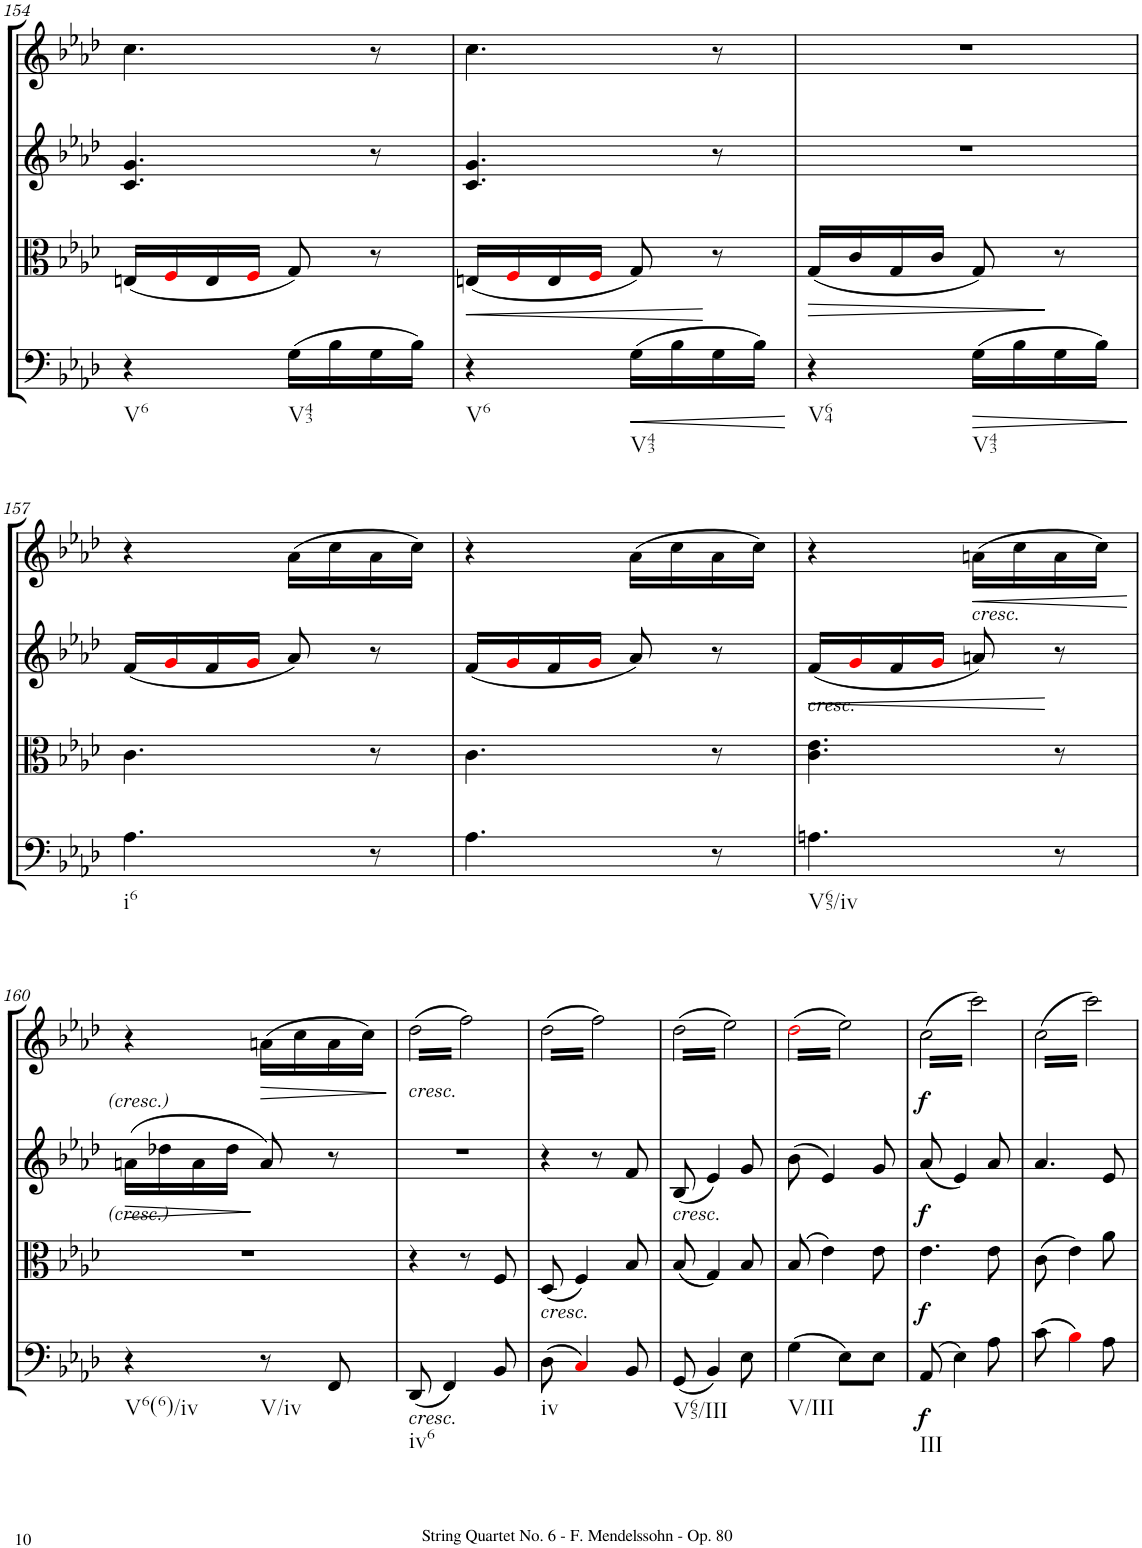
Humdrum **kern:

**kern	**dynam	**kern	**dynam	**kern	**dynam	**kern	**dynam
*part4	*part4	*part3	*part3	*part2	*part2	*part1	*part1
*staff4	*staff4	*staff3	*staff3	*staff2	*staff2	*staff1	*staff1
*I"Violoncello	*	*I"Viola	*	*I"Violino II	*	*I"Violino I	*
*I'Vc	*	*I'Vla	*	*I'Vln	*	*I'Vln	*
!!LO:PB:g=z
*clefF4	*	*clefC3	*	*clefG2	*	*clefG2	*
*k[b-e-a-d-]	*	*k[b-e-a-d-]	*	*k[b-e-a-d-]	*	*k[b-e-a-d-]	*
*M2/4	*	*M2/4	*	*M2/4	*	*M2/4	*
=154	=154	=154	=154	=154	=154	=154	=154
4r	.	(16En/LL	.	4.c/ 4.g/	.	4.cc\	.
.	.	16Fi/	.	.	.	.	.
.	.	16E/	.	.	.	.	.
.	.	16Fi/JJ	.	.	.	.	.
(16G\LL	.	8G/)	.	.	.	.	.
16B-\	.	.	.	.	.	.	.
16G\	.	8r	.	8r	.	8r	.
16B-\JJ)	.	.	.	.	.	.	.
=155	=155	=155	=155	=155	=155	=155	=155
!	!	!	!LO:HP:b	!	!	!	!
4r	.	(16En/LL	<	4.c/ 4.g/	.	4.cc\	.
.	.	16Fi/	.	.	.	.	.
.	.	16E/	.	.	.	.	.
.	.	16Fi/JJ	.	.	.	.	.
!	!LO:HP:b	!	!	!	!	!	!
(16G\LL	<	8G/)	.	.	.	.	.
16B-\	.	.	.	.	.	.	.
16G\	.	8r	[	8r	.	8r	.
16B-\JJ)	.	.	.	.	.	.	.
.	[	.	.	.	.	.	.
=156	=156	=156	=156	=156	=156	=156	=156
!	!	!	!LO:HP:b	!	!	!	!
4r	.	(16G/LL	>	2r	.	2r	.
.	.	16c/	.	.	.	.	.
.	.	16G/	.	.	.	.	.
.	.	16c/JJ	.	.	.	.	.
!	!LO:HP:b	!	!	!	!	!	!
(16G\LL	>	8G/)	.	.	.	.	.
16B-\	.	.	.	.	.	.	.
16G\	.	8r	]	.	.	.	.
16B-\JJ)	.	.	.	.	.	.	.
.	]	.	.	.	.	.	.
!!LO:LB:g=z
=157	=157	=157	=157	=157	=157	=157	=157
4.A-\	.	4.c\	.	(16f/LL	.	4r	.
.	.	.	.	16gi/	.	.	.
.	.	.	.	16f/	.	.	.
.	.	.	.	16gi/JJ	.	.	.
.	.	.	.	8a-/)	.	(16a-\LL	.
.	.	.	.	.	.	16cc\	.
8r	.	8r	.	8r	.	16a-\	.
.	.	.	.	.	.	16cc\JJ)	.
=158	=158	=158	=158	=158	=158	=158	=158
4.A-\	.	4.c\	.	(16f/LL	.	4r	.
.	.	.	.	16gi/	.	.	.
.	.	.	.	16f/	.	.	.
.	.	.	.	16gi/JJ	.	.	.
.	.	.	.	8a-/)	.	(16a-\LL	.
.	.	.	.	.	.	16cc\	.
8r	.	8r	.	8r	.	16a-\	.
.	.	.	.	.	.	16cc\JJ)	.
=159	=159	=159	=159	=159	=159	=159	=159
!	!	!	!	!LO:TX:b:i:t=cresc.	!	!	!
!	!	!	!	!	!LO:HP:b	!	!
4.An\	.	4.c\ 4.e-\	.	(16f/LL	<	4r	.
.	.	.	.	16gi/	.	.	.
.	.	.	.	16f/	.	.	.
.	.	.	.	16gi/JJ	.	.	.
!	!	!	!	!	!	!LO:TX:b:i:t=cresc.	!
!	!	!	!	!	!	!	!LO:HP:b
.	.	.	.	8an/)	.	(16an\LL	<
.	.	.	.	.	.	16cc\	.
8r	.	8r	.	8r	[	16a\	.
.	.	.	.	.	.	16cc\JJ)	.
.	.	.	.	.	.	.	[
!!LO:LB:g=z
=160	=160	=160	=160	=160	=160	=160	=160
!	!	!	!	!	!LO:HP:b	!	!
4r	.	2r	.	(16an\LL	>	4r	.
.	.	.	.	16dd-X\	.	.	.
.	.	.	.	16a\	.	.	.
.	.	.	.	16dd-\JJ	.	.	.
!	!	!	!	!	!	!	!LO:HP:b
8r	.	.	.	8a/)	]	(16an\LL	>
.	.	.	.	.	.	16cc\	.
8FF/	.	.	.	8r	.	16a\	.
.	.	.	.	.	.	16cc\JJ)	.
.	.	.	.	.	.	.	]
=161	=161	=161	=161	=161	=161	=161	=161
!	!	!	!	!	!	!LO:TX:b:i:t=cresc.	!
!LO:TX:b:i:t=cresc.	!	!	!	!	!	!	!
*	*	*	*	*	*	*tremolo	*
(8DD-/	.	4r	.	2r	.	(32dd-\LLL	.
.	.	.	.	.	.	32ff\)	.
.	.	.	.	.	.	32dd-\	.
.	.	.	.	.	.	32ff\)	.
4FF/)	.	.	.	.	.	32dd-\	.
.	.	.	.	.	.	32ff\)	.
.	.	.	.	.	.	32dd-\	.
.	.	.	.	.	.	32ff\)	.
.	.	8r	.	.	.	32dd-\	.
.	.	.	.	.	.	32ff\)	.
.	.	.	.	.	.	32dd-\	.
.	.	.	.	.	.	32ff\)	.
8BB-/	.	8F/	.	.	.	32dd-\	.
.	.	.	.	.	.	32ff\)	.
.	.	.	.	.	.	32dd-\	.
.	.	.	.	.	.	32ff\)JJJ	.
=162	=162	=162	=162	=162	=162	=162	=162
!	!	!LO:TX:b:i:t=cresc.	!	!	!	!	!
(8D-\	.	(8D-/	.	4r	.	(32dd-\LLL	.
.	.	.	.	.	.	32ff\)	.
.	.	.	.	.	.	32dd-\	.
.	.	.	.	.	.	32ff\)	.
4Ci/)	.	4F/)	.	.	.	32dd-\	.
.	.	.	.	.	.	32ff\)	.
.	.	.	.	.	.	32dd-\	.
.	.	.	.	.	.	32ff\)	.
.	.	.	.	8r	.	32dd-\	.
.	.	.	.	.	.	32ff\)	.
.	.	.	.	.	.	32dd-\	.
.	.	.	.	.	.	32ff\)	.
8BB-/	.	8B-/	.	8f/	.	32dd-\	.
.	.	.	.	.	.	32ff\)	.
.	.	.	.	.	.	32dd-\	.
.	.	.	.	.	.	32ff\)JJJ	.
=163	=163	=163	=163	=163	=163	=163	=163
!	!	!	!	!LO:TX:b:i:t=cresc.	!	!	!
(8GG/	.	(8B-/	.	(8B-/	.	(32dd-\LLL	.
.	.	.	.	.	.	32ee-\)	.
.	.	.	.	.	.	32dd-\	.
.	.	.	.	.	.	32ee-\)	.
4BB-/)	.	4G/)	.	4e-/)	.	32dd-\	.
.	.	.	.	.	.	32ee-\)	.
.	.	.	.	.	.	32dd-\	.
.	.	.	.	.	.	32ee-\)	.
.	.	.	.	.	.	32dd-\	.
.	.	.	.	.	.	32ee-\)	.
.	.	.	.	.	.	32dd-\	.
.	.	.	.	.	.	32ee-\)	.
8E-\	.	8B-/	.	8g/	.	32dd-\	.
.	.	.	.	.	.	32ee-\)	.
.	.	.	.	.	.	32dd-\	.
.	.	.	.	.	.	32ee-\)JJJ	.
=164	=164	=164	=164	=164	=164	=164	=164
(4G\	.	(8B-/	.	(8b-\	.	(32dd-i\LLL	.
.	.	.	.	.	.	32ee-\)	.
.	.	.	.	.	.	32dd-i\	.
.	.	.	.	.	.	32ee-\)	.
.	.	4e-\)	.	4e-/)	.	32dd-i\	.
.	.	.	.	.	.	32ee-\)	.
.	.	.	.	.	.	32dd-i\	.
.	.	.	.	.	.	32ee-\)	.
8E-\L)	.	.	.	.	.	32dd-i\	.
.	.	.	.	.	.	32ee-\)	.
.	.	.	.	.	.	32dd-i\	.
.	.	.	.	.	.	32ee-\)	.
8E-\J	.	8e-\	.	8g/	.	32dd-i\	.
.	.	.	.	.	.	32ee-\)	.
.	.	.	.	.	.	32dd-i\	.
.	.	.	.	.	.	32ee-\)JJJ	.
=165	=165	=165	=165	=165	=165	=165	=165
!	!LO:DY:b	!	!LO:DY:b	!	!LO:DY:b	!	!LO:DY:b
(8AA-/	f	4.e-\	f	(8a-/	f	(32cc\LLL	f
.	.	.	.	.	.	32ccc\)	.
.	.	.	.	.	.	32cc\	.
.	.	.	.	.	.	32ccc\)	.
4E-\)	.	.	.	4e-/)	.	32cc\	.
.	.	.	.	.	.	32ccc\)	.
.	.	.	.	.	.	32cc\	.
.	.	.	.	.	.	32ccc\)	.
.	.	.	.	.	.	32cc\	.
.	.	.	.	.	.	32ccc\)	.
.	.	.	.	.	.	32cc\	.
.	.	.	.	.	.	32ccc\)	.
8A-\	.	8e-\	.	8a-/	.	32cc\	.
.	.	.	.	.	.	32ccc\)	.
.	.	.	.	.	.	32cc\	.
.	.	.	.	.	.	32ccc\)JJJ	.
=166	=166	=166	=166	=166	=166	=166	=166
(8c\	.	(8c\	.	4.a-/	.	(32cc\LLL	.
.	.	.	.	.	.	32ccc\)	.
.	.	.	.	.	.	32cc\	.
.	.	.	.	.	.	32ccc\)	.
4B-i\)	.	4e-\)	.	.	.	32cc\	.
.	.	.	.	.	.	32ccc\)	.
.	.	.	.	.	.	32cc\	.
.	.	.	.	.	.	32ccc\)	.
.	.	.	.	.	.	32cc\	.
.	.	.	.	.	.	32ccc\)	.
.	.	.	.	.	.	32cc\	.
.	.	.	.	.	.	32ccc\)	.
8A-\	.	8a-\	.	8e-/	.	32cc\	.
.	.	.	.	.	.	32ccc\)	.
.	.	.	.	.	.	32cc\	.
.	.	.	.	.	.	32ccc\)JJJ	.
*	*	*	*	*	*	*Xtremolo	*
.	.	.	.	.	.	.	.
.	.	.	.	.	.	.	.
.	.	.	.	.	.	.	.
.	.	.	.	.	.	.	.
.	.	.	.	.	.	.	.
.	.	.	.	.	.	.	.
.	.	.	.	.	.	.	.
.	.	.	.	.	.	.	.
=	=	=	=	=	=	=	=
*-	*-	*-	*-	*-	*-	*-	*-
